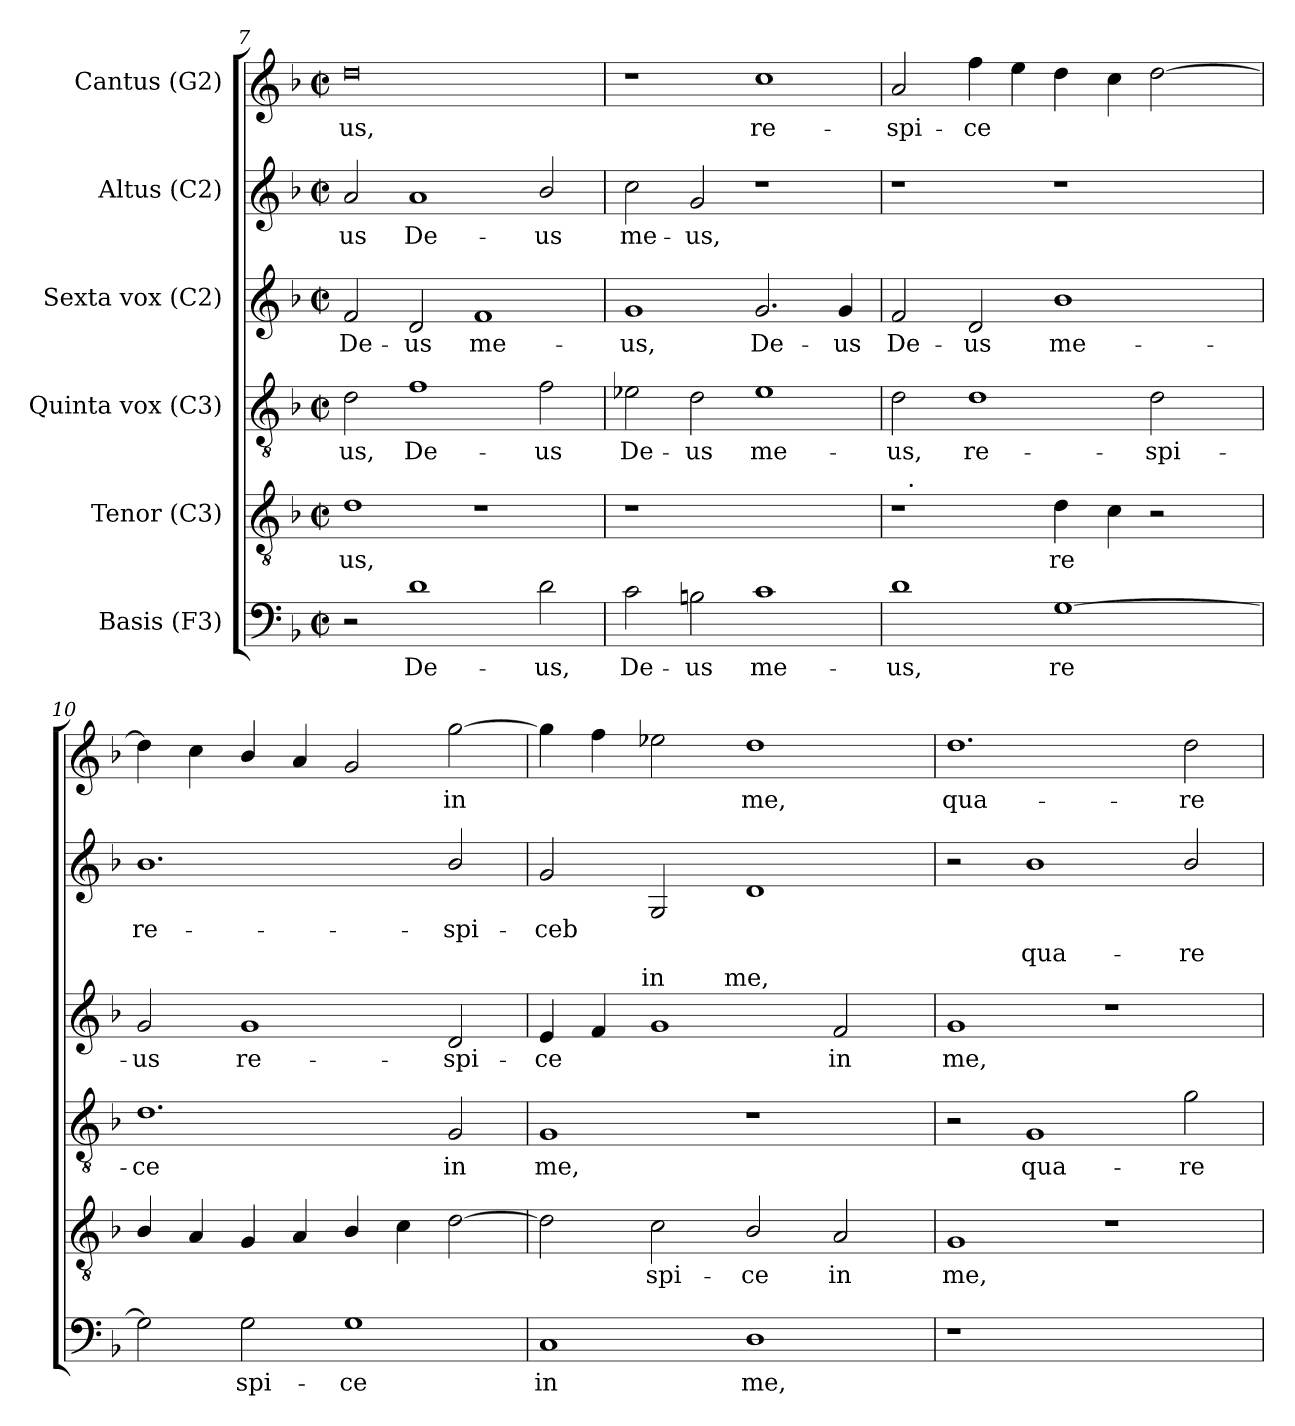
**kern	**text	**kern	**text	**kern	**text	**kern	**text	**kern	**text	**text	**kern	**text
*part6	*part6	*part5	*part5	*part4	*part4	*part3	*part3	*part2	*part2	*part2	*part1	*part1
*staff6	*staff6	*staff5	*staff5	*staff4	*staff4	*staff3	*staff3	*staff2	*staff2	*staff2	*staff1	*staff1
*I"Basis (F3)	*	*I"Tenor (C3)	*	*I"Quinta vox (C3)	*	*I"Sexta vox (C2)	*	*I"Altus (C2)	*	*	*I"Cantus (G2)	*
*clefF4	*	*clefGv2	*	*clefGv2	*	*clefG2	*	*clefG2	*	*	*clefG2	*
*k[b-]	*	*k[b-]	*	*k[b-]	*	*k[b-]	*	*k[b-]	*	*	*k[b-]	*
*F:	*	*F:	*	*F:	*	*F:	*	*F:	*	*	*F:	*
*M2/2	*	*M2/2	*	*M2/2	*	*M2/2	*	*M2/2	*	*	*M2/2	*
*met(c|)	*	*met(c|)	*	*met(c|)	*	*met(c|)	*	*met(c|)	*	*	*met(c|)	*
=7	=7	=7	=7	=7	=7	=7	=7	=7	=7	=7	=7	=7
!	!	!	!LO:LY:b:cj	!	!LO:LY:b:cj	!	!LO:LY:b:cj	!	!LO:LY:b:cj	!	!	!LO:LY:b:cj
2r	.	1d	-us,	2d\	-us,	2f/	De-	2a/	-us	.	0dd	-us,
!	!LO:LY:b:cj	!	!	!	!LO:LY:b:cj	!	!LO:LY:b:cj	!	!LO:LY:b:cj	!	!	!
1d	De-	.	.	1f	De-	2d/	-us	1a	De-	.	.	.
!	!	!	!	!	!	!	!LO:LY:b:cj	!	!	!	!	!
.	.	1r	.	.	.	1f	me-	.	.	.	.	.
!	!LO:LY:b:cj	!	!	!	!LO:LY:b:cj	!	!	!	!LO:LY:b:cj	!	!	!
2d\	-us,	.	.	2f\	-us	.	.	2b-/	-us	.	.	.
=8	=8	=8	=8	=8	=8	=8	=8	=8	=8	=8	=8	=8
!	!LO:LY:b:cj	!	!	!	!LO:LY:b:cj	!	!LO:LY:b:cj	!	!LO:LY:b:cj	!	!	!
2c\	De-	1r	.	2e-X\	De-	1g	-us,	2cc\	me-	.	1r	.
!	!LO:LY:b:cj	!	!	!	!LO:LY:b:cj	!	!	!	!LO:LY:b:cj	!	!	!
2Bn\	-us	.	.	2d\	-us	.	.	2g/	-us,	.	.	.
!	!LO:LY:b:cj	!	!	!	!LO:LY:b:cj	!	!LO:LY:b:cj	!	!	!	!	!LO:LY:b:cj
1c	me-	1ryy	.	1e-	me-	2.g/	De-	1r	.	.	1cc	re-
!	!	!	!	!	!	!	!LO:LY:b:cj	!	!	!	!	!
.	.	.	.	.	.	4g/	-us	.	.	.	.	.
!!LO:PB:g=z
=9	=9	=9	=9	=9	=9	=9	=9	=9	=9	=9	=9	=9
!	!LO:LY:b:cj	!	!	!	!LO:LY:b:cj	!	!LO:LY:b:cj	!	!	!	!	!LO:LY:b:cj
*	*	*^	*	*	*	*	*	*	*	*	*	*
1d	-us,	1r	32.ryy	.	2d\	-us,	2f/	De-	1r	.	.	2a/	-spi-
!	!	!	!LO:TX:a:t=.	!	!	!	!	!	!	!	!	!	!
.	.	.	1ryy	.	.	.	.	.	.	.	.	.	.
!	!	!	!	!	!	!LO:LY:b:cj	!	!LO:LY:b:cj	!	!	!	!	!LO:LY:b:cj
.	.	.	.	.	1d	re-	2d/	-us	.	.	.	4ff\	-ce
!	!	!	!	!	!	!	!	!	!	!	!	!	!LO:LY:b:cj
.	.	.	.	.	.	.	.	.	.	.	.	4ee\	.
!	!LO:LY:b:cj	!	!	!LO:LY:b:cj	!	!	!	!LO:LY:b:cj	!	!	!	!	!LO:LY:b:cj
[>1G	re-	4d\	.	re-	.	.	1b-	me-	1r	.	.	4dd\	.
.	.	.	2ryy	.	.	.	.	.	.	.	.	.	.
!	!	!	!	!LO:LY:b:cj	!	!	!	!	!	!	!	!	!LO:LY:b:cj
.	.	4c\	.	--	.	.	.	.	.	.	.	4cc\	.
!	!	!	!	!	!	!LO:LY:b:cj	!	!	!	!	!	!	!LO:LY:b:cj
.	.	2r	.	.	2d\	-spi-	.	.	.	.	.	[>2dd\	.
.	.	.	4ryy	.	.	.	.	.	.	.	.	.	.
.	.	.	8ryy	.	.	.	.	.	.	.	.	.	.
.	.	.	16ryy	.	.	.	.	.	.	.	.	.	.
.	.	.	64ryy	.	.	.	.	.	.	.	.	.	.
=10	=10	=10	=10	=10	=10	=10	=10	=10	=10	=10	=10	=10	=10
!	!LO:LY:b:cj	!	!	!LO:LY:b:cj	!	!LO:LY:b:cj	!	!LO:LY:b:cj	!	!LO:LY:b:cj	!	!	!LO:LY:b:cj
*	*	*v	*v	*	*	*	*	*	*	*	*	*	*
2G\]	--	4B-/	--	1.d	-ce	2g/	-us	1.b-	re-	.	4dd\]	.
!	!	!	!LO:LY:b:cj	!	!	!	!	!	!	!	!	!LO:LY:b:cj
.	.	4A/	--	.	.	.	.	.	.	.	4cc\	.
!	!LO:LY:b:cj	!	!LO:LY:b:cj	!	!	!	!LO:LY:b:cj	!	!	!	!	!LO:LY:b:cj
2G\	-spi-	4G/	--	.	.	1g	re-	.	.	.	4b-/	.
!	!	!	!LO:LY:b:cj	!	!	!	!	!	!	!	!	!LO:LY:b:cj
.	.	4A/	--	.	.	.	.	.	.	.	4a/	.
!	!LO:LY:b:cj	!	!LO:LY:b:cj	!	!	!	!	!	!	!	!	!LO:LY:b:cj
1G	-ce	4B-/	--	.	.	.	.	.	.	.	2g/	.
!	!	!	!LO:LY:b:cj	!	!	!	!	!	!	!	!	!
.	.	4c\	--	.	.	.	.	.	.	.	.	.
!	!	!	!LO:LY:b:cj	!	!LO:LY:b:cj	!	!LO:LY:b:cj	!	!LO:LY:b:cj	!	!	!LO:LY:b:cj
.	.	[>2d\	--	2G/	in	2d/	-spi-	2b-/	-spi-	.	[>2gg\	in
=11	=11	=11	=11	=11	=11	=11	=11	=11	=11	=11	=11	=11
!	!LO:LY:b:cj	!	!LO:LY:b:cj	!	!LO:LY:b:cj	!	!LO:LY:b:cj	!	!LO:LY:b:cj	!	!	!LO:LY:b:cj
*	*	*	*	*	*	*^	*	*	*	*	*	*
*	*	*	*	*	*	*	*^	*	*	*	*	*	*
1C	in	2d\]	--	1G	me,	4e/	4ryy	2...ryy	-ce	2g/	-ceb-	.	4gg\]	.
!	!	!	!	!	!	!	!	!	!LO:LY:b:cj	!	!	!	!	!LO:LY:b:cj
.	.	.	.	.	.	4f/	8...ryy	.	.	.	.	.	4ff\	.
!	!	!	!	!	!	!	!LO:TX:a:t=in	!	!	!	!	!	!	!
.	.	.	.	.	.	.	1ryy	.	.	.	.	.	.	.
!	!	!	!LO:LY:b:cj	!	!	!	!	!	!LO:LY:b:cj	!	!LO:LY:b:cj	!	!	!LO:LY:b:cj
.	.	2c\	-spi-	.	.	1g	.	.	.	2G/	--	.	2ee-X\	.
!	!	!	!	!	!	!	!	!LO:TX:a:t=me,	!	!	!	!	!	!
.	.	.	.	.	.	.	.	1ryy	.	.	.	.	.	.
!	!LO:LY:b:cj	!	!LO:LY:b:cj	!	!	!	!	!	!	!	!LO:LY:b:cj	!	!	!LO:LY:b:cj
1D	me,	2B-/	-ce	1r	.	.	.	.	.	1d	--	.	1dd	me,
.	.	.	.	.	.	.	2ryy	.	.	.	.	.	.	.
!	!	!	!LO:LY:b:cj	!	!	!	!	!	!LO:LY:b:cj	!	!	!	!	!
.	.	2A/	in	.	.	2f/	.	.	in	.	.	.	.	.
.	.	.	.	.	.	.	.	16ryy	.	.	.	.	.	.
.	.	.	.	.	.	.	64ryy	.	.	.	.	.	.	.
=12	=12	=12	=12	=12	=12	=12	=12	=12	=12	=12	=12	=12	=12	=12
!	!	!	!LO:LY:b:cj	!	!	!	!	!	!LO:LY:b:cj	!	!	!	!	!LO:LY:b:cj
*	*	*	*	*	*	*v	*v	*v	*	*	*	*	*	*
1r	.	1G	me,	2r	.	1g	me,	2r	.	.	1.dd	qua-
!	!	!	!	!	!LO:LY:b:cj	!	!	!	!LO:LY:b:cj	!LO:LY:b:cj	!	!
.	.	.	.	1G	qua-	.	.	1b-	--	-qua-	.	.
1ryy	.	1r	.	.	.	1r	.	.	.	.	.	.
!	!	!	!	!	!LO:LY:b:cj	!	!	!	!LO:LY:b:cj	!LO:LY:b:cj	!	!LO:LY:b:cj
.	.	.	.	2g\	-re	.	.	2b-/	--	-re	2dd\	-re
=	=	=	=	=	=	=	=	=	=	=	=	=
*-	*-	*-	*-	*-	*-	*-	*-	*-	*-	*-	*-	*-
